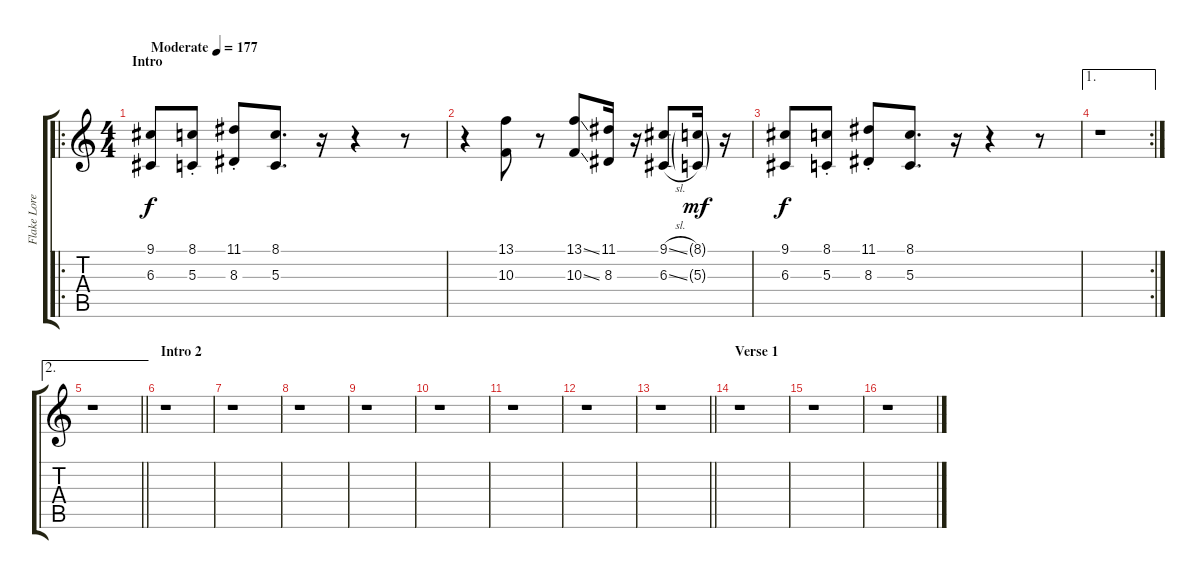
\track ("Flake Lorenz [brass section]" "Flake Lore") {instrument brasssection}
\staff {score tabs}
\tuning (E4 B3 G3 D3 A2 E2) {hide}
\ro
\ts (4 4)
\section ("" "Intro")
\tempo (177 "Moderate")
\clef g2
\ks c
(9.1 6.3).8{dy f instrument brasssection} (8.1{st} 5.3{st}).8 (11.1{st} 8.3{st}).8 (8.1 5.3).8{d} r.16 r.4 r.8 |
r.4 (13.1 10.3).8 r.8 (13.1{ss} 10.3{ss}).8 (11.1 8.3).16 r.16 (9.1{sl} 6.3{sl}).8 (8.1{g} 5.3{g}).16{dy mf} r.16 |
(9.1 6.3).8{dy f} (8.1{st} 5.3{st}).8 (11.1{st} 8.3{st}).8 (8.1 5.3).8{d} r.16 r.4 r.8 |
\ae 1
\rc 2
r.1 |
\ae 2
\barLineRight lightlight
r.1 |
\section ("" "Intro 2")
r.1 |
r.1 |
r.1 |
r.1 |
r.1 |
r.1 |
r.1 |
\barLineRight lightlight
r.1 |
\section ("" "Verse 1")
r.1 |
r.1 |
r.1
